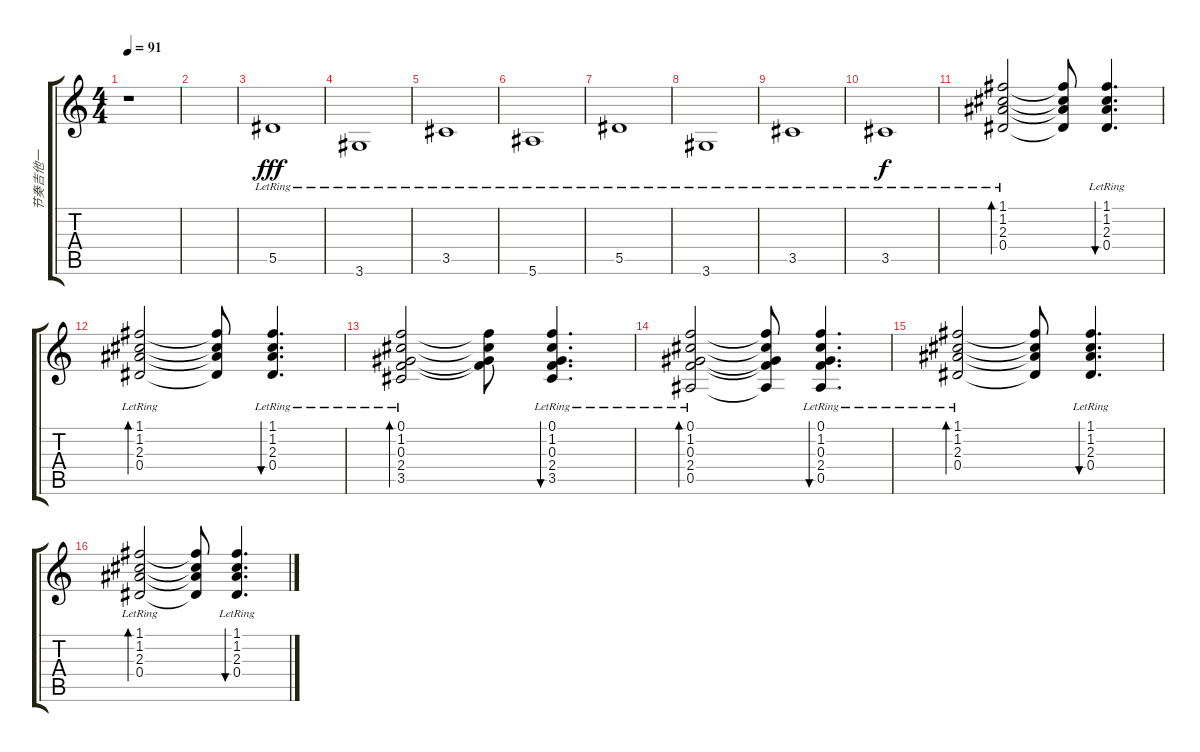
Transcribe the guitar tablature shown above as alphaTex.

\track ("节奏吉他一" "节奏吉他一") {instrument acousticguitarsteel}
\staff {score tabs}
\tuning (F4 C4 Ab3 Eb3 Bb2 F2) {hide}
\ts (4 4)
\tempo 91
\clef g2
\ks c
r.1{dy fff instrument acousticguitarsteel} |
|
5.5{lr}.1 |
3.6{lr}.1 |
3.5{lr}.1 |
5.6{lr}.1 |
5.5{lr}.1 |
3.6{lr}.1 |
3.5{lr}.1 |
3.5{lr}.1{dy f} |
(1.1{lr} 1.2{lr} 2.3{lr} 0.4{lr}).2{bd 30} (1.1{t} 1.2{t} 2.3{t} 0.4{t}).8 (1.1{lr} 1.2{lr} 2.3{lr} 0.4{lr}).4{d bu 30} |
(1.1{lr} 1.2{lr} 2.3{lr} 0.4).2{bd 30} (1.1{t} 1.2{t} 2.3{t} 0.4{t}).8 (1.1{lr} 1.2{lr} 2.3{lr} 0.4{lr}).4{d bu 30} |
(0.1{lr} 1.2{lr} 0.3{lr} 2.4{lr} 3.5).2{bd 30} (0.1{t} 1.2{t} 0.3{t} 2.4{t}).8 (0.1{lr} 1.2{lr} 0.3{lr} 2.4{lr} 3.5).4{d bu 30} |
(0.1{lr} 1.2{lr} 0.3{lr} 2.4{lr} 0.5{lr}).2{bd 30} (0.1{t} 1.2{t} 0.3{t} 2.4{t} 0.5{t}).8 (0.1{lr} 1.2{lr} 0.3{lr} 2.4{lr} 0.5).4{d bu 30} |
(1.1{lr} 1.2{lr} 2.3{lr} 0.4{lr}).2{bd 30} (1.1{t} 1.2{t} 2.3{t} 0.4{t}).8 (1.1{lr} 1.2{lr} 2.3{lr} 0.4{lr}).4{d bu 30} |
(1.1{lr} 1.2{lr} 2.3{lr} 0.4{lr}).2{bd 30} (1.1{t} 1.2{t} 2.3{t} 0.4{t}).8 (1.1{lr} 1.2{lr} 2.3{lr} 0.4{lr}).4{d bu 30}
